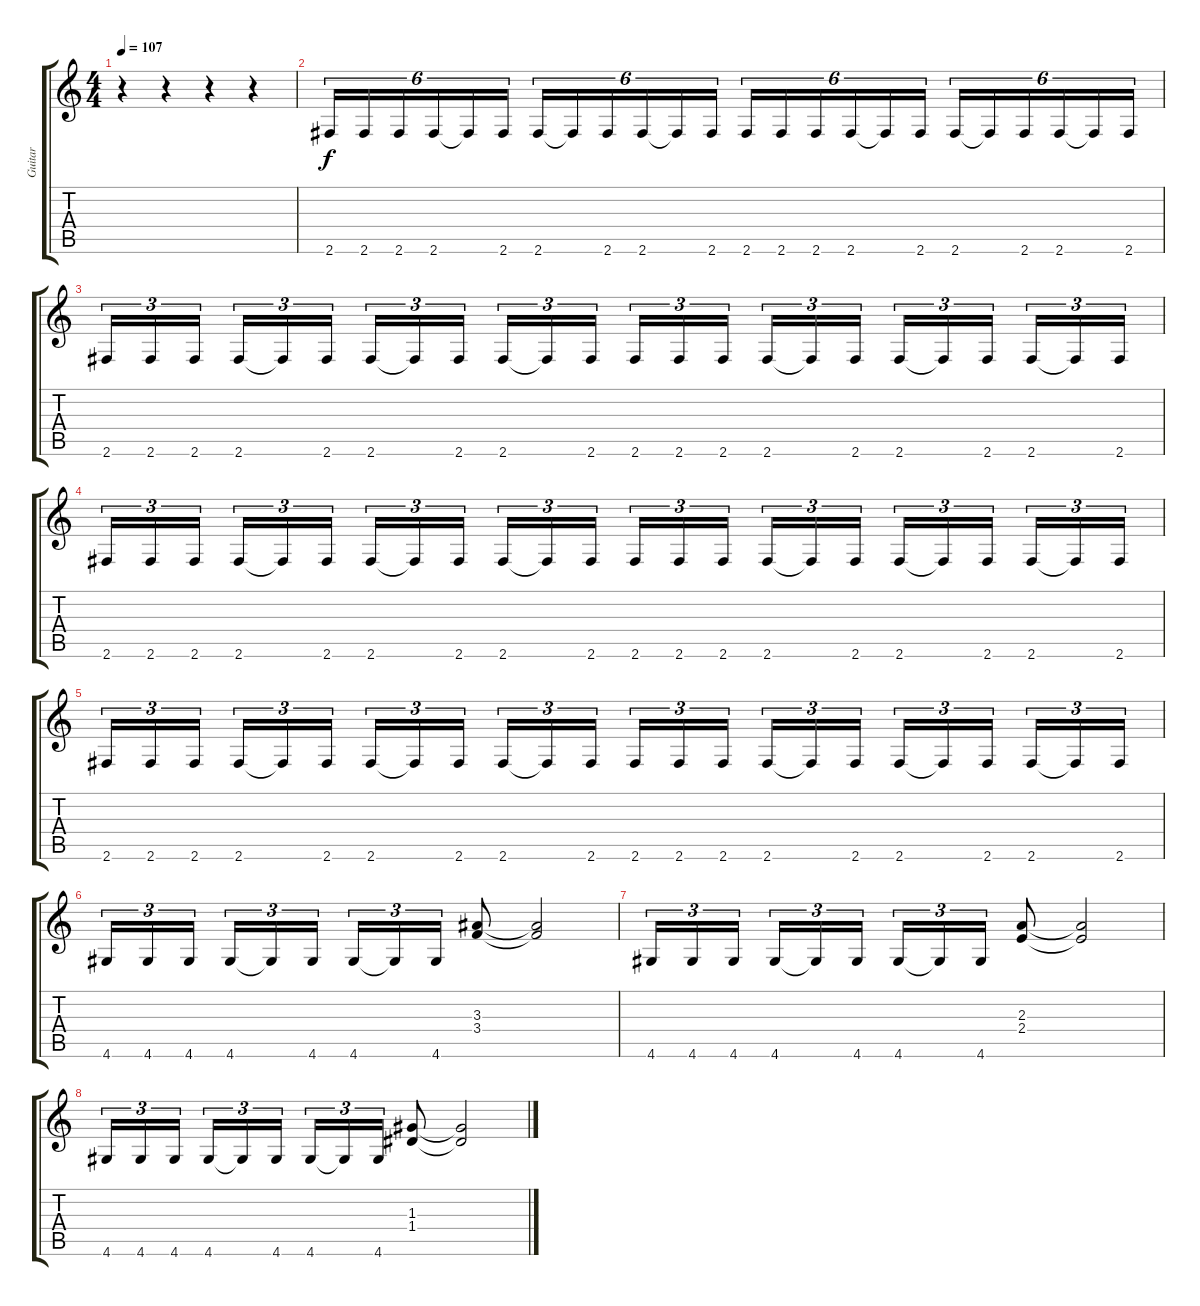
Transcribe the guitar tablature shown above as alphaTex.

\track ("Guitar" "Guitar") {instrument distortionguitar}
\staff {score tabs}
\tuning (E4 B3 G3 D3 A2 E2) {hide}
\ts (4 4)
\tempo 107
\clef g2
\ks c
r.4{dy f instrument distortionguitar} r.4 r.4 r.4 |
2.6.16{tu (6 4)} 2.6.16{tu (6 4)} 2.6.16{tu (6 4)} 2.6.16{tu (6 4)} 2.6{t}.16{tu (6 4)} 2.6.16{tu (6 4)} 2.6.16{tu (6 4)} 2.6{t}.16{tu (6 4)} 2.6.16{tu (6 4)} 2.6.16{tu (6 4)} 2.6{t}.16{tu (6 4)} 2.6.16{tu (6 4)} 2.6.16{tu (6 4)} 2.6.16{tu (6 4)} 2.6.16{tu (6 4)} 2.6.16{tu (6 4)} 2.6{t}.16{tu (6 4)} 2.6.16{tu (6 4)} 2.6.16{tu (6 4)} 2.6{t}.16{tu (6 4)} 2.6.16{tu (6 4)} 2.6.16{tu (6 4)} 2.6{t}.16{tu (6 4)} 2.6.16{tu (6 4)} |
2.6.16{tu (3 2)} 2.6.16{tu (3 2)} 2.6.16{tu (3 2)} 2.6.16{tu (3 2)} 2.6{t}.16{tu (3 2)} 2.6.16{tu (3 2)} 2.6.16{tu (3 2)} 2.6{t}.16{tu (3 2)} 2.6.16{tu (3 2)} 2.6.16{tu (3 2)} 2.6{t}.16{tu (3 2)} 2.6.16{tu (3 2)} 2.6.16{tu (3 2)} 2.6.16{tu (3 2)} 2.6.16{tu (3 2)} 2.6.16{tu (3 2)} 2.6{t}.16{tu (3 2)} 2.6.16{tu (3 2)} 2.6.16{tu (3 2)} 2.6{t}.16{tu (3 2)} 2.6.16{tu (3 2)} 2.6.16{tu (3 2)} 2.6{t}.16{tu (3 2)} 2.6.16{tu (3 2)} |
2.6.16{tu (3 2)} 2.6.16{tu (3 2)} 2.6.16{tu (3 2)} 2.6.16{tu (3 2)} 2.6{t}.16{tu (3 2)} 2.6.16{tu (3 2)} 2.6.16{tu (3 2)} 2.6{t}.16{tu (3 2)} 2.6.16{tu (3 2)} 2.6.16{tu (3 2)} 2.6{t}.16{tu (3 2)} 2.6.16{tu (3 2)} 2.6.16{tu (3 2)} 2.6.16{tu (3 2)} 2.6.16{tu (3 2)} 2.6.16{tu (3 2)} 2.6{t}.16{tu (3 2)} 2.6.16{tu (3 2)} 2.6.16{tu (3 2)} 2.6{t}.16{tu (3 2)} 2.6.16{tu (3 2)} 2.6.16{tu (3 2)} 2.6{t}.16{tu (3 2)} 2.6.16{tu (3 2)} |
2.6.16{tu (3 2)} 2.6.16{tu (3 2)} 2.6.16{tu (3 2)} 2.6.16{tu (3 2)} 2.6{t}.16{tu (3 2)} 2.6.16{tu (3 2)} 2.6.16{tu (3 2)} 2.6{t}.16{tu (3 2)} 2.6.16{tu (3 2)} 2.6.16{tu (3 2)} 2.6{t}.16{tu (3 2)} 2.6.16{tu (3 2)} 2.6.16{tu (3 2)} 2.6.16{tu (3 2)} 2.6.16{tu (3 2)} 2.6.16{tu (3 2)} 2.6{t}.16{tu (3 2)} 2.6.16{tu (3 2)} 2.6.16{tu (3 2)} 2.6{t}.16{tu (3 2)} 2.6.16{tu (3 2)} 2.6.16{tu (3 2)} 2.6{t}.16{tu (3 2)} 2.6.16{tu (3 2)} |
4.6.16{tu (3 2)} 4.6.16{tu (3 2)} 4.6.16{tu (3 2)} 4.6.16{tu (3 2)} 4.6{t}.16{tu (3 2)} 4.6.16{tu (3 2)} 4.6.16{tu (3 2)} 4.6{t}.16{tu (3 2)} 4.6.16{tu (3 2)} (3.3 3.4).8 (3.3{t} 3.4{t}).2 |
4.6.16{tu (3 2)} 4.6.16{tu (3 2)} 4.6.16{tu (3 2)} 4.6.16{tu (3 2)} 4.6{t}.16{tu (3 2)} 4.6.16{tu (3 2)} 4.6.16{tu (3 2)} 4.6{t}.16{tu (3 2)} 4.6.16{tu (3 2)} (2.3 2.4).8 (2.3{t} 2.4{t}).2 |
4.6.16{tu (3 2)} 4.6.16{tu (3 2)} 4.6.16{tu (3 2)} 4.6.16{tu (3 2)} 4.6{t}.16{tu (3 2)} 4.6.16{tu (3 2)} 4.6.16{tu (3 2)} 4.6{t}.16{tu (3 2)} 4.6.16{tu (3 2)} (1.3 1.4).8 (1.3{t} 1.4{t}).2
